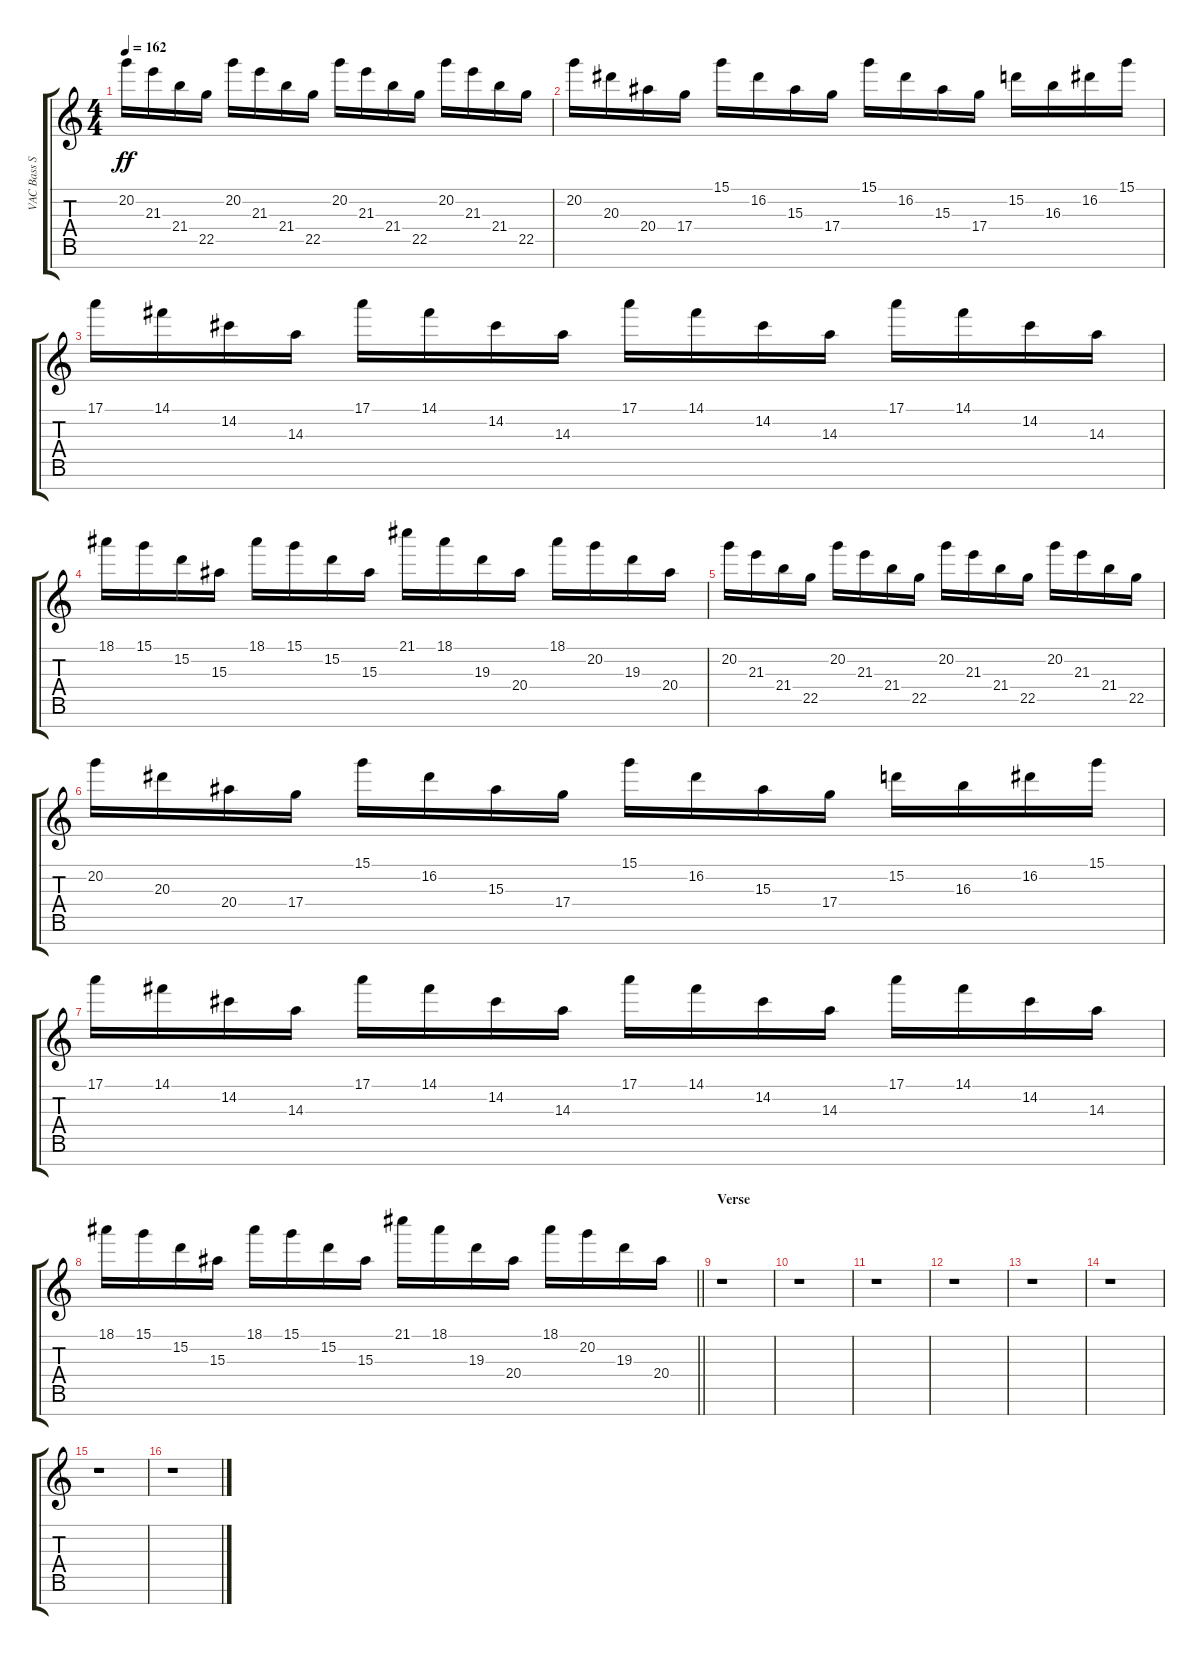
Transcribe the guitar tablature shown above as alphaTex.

\track ("VAC Bass Sequence" "VAC Bass S") {instrument synthbass2}
\staff {score tabs}
\tuning (E4 B3 G3 D3 A2 E2 B1) {hide}
\ts (4 4)
\tempo 162
\clef g2
\ks c
20.2.16{dy ff} 21.3.16 21.4.16 22.5.16 20.2.16 21.3.16 21.4.16 22.5.16 20.2.16 21.3.16 21.4.16 22.5.16 20.2.16 21.3.16 21.4.16 22.5.16 |
20.2.16 20.3.16 20.4.16 17.4.16 15.1.16 16.2.16 15.3.16 17.4.16 15.1.16 16.2.16 15.3.16 17.4.16 15.2.16 16.3.16 16.2.16 15.1.16 |
17.1.16 14.1.16 14.2.16 14.3.16 17.1.16 14.1.16 14.2.16 14.3.16 17.1.16 14.1.16 14.2.16 14.3.16 17.1.16 14.1.16 14.2.16 14.3.16 |
18.1.16 15.1.16 15.2.16 15.3.16 18.1.16 15.1.16 15.2.16 15.3.16 21.1.16 18.1.16 19.3.16 20.4.16 18.1.16 20.2.16 19.3.16 20.4.16 |
20.2.16 21.3.16 21.4.16 22.5.16 20.2.16 21.3.16 21.4.16 22.5.16 20.2.16 21.3.16 21.4.16 22.5.16 20.2.16 21.3.16 21.4.16 22.5.16 |
20.2.16 20.3.16 20.4.16 17.4.16 15.1.16 16.2.16 15.3.16 17.4.16 15.1.16 16.2.16 15.3.16 17.4.16 15.2.16 16.3.16 16.2.16 15.1.16 |
17.1.16 14.1.16 14.2.16 14.3.16 17.1.16 14.1.16 14.2.16 14.3.16 17.1.16 14.1.16 14.2.16 14.3.16 17.1.16 14.1.16 14.2.16 14.3.16 |
\barLineRight lightlight
18.1.16 15.1.16 15.2.16 15.3.16 18.1.16 15.1.16 15.2.16 15.3.16 21.1.16 18.1.16 19.3.16 20.4.16 18.1.16 20.2.16 19.3.16 20.4.16 |
\section ("" "Verse")
r.1 |
r.1 |
r.1 |
r.1 |
r.1 |
r.1 |
r.1 |
r.1
